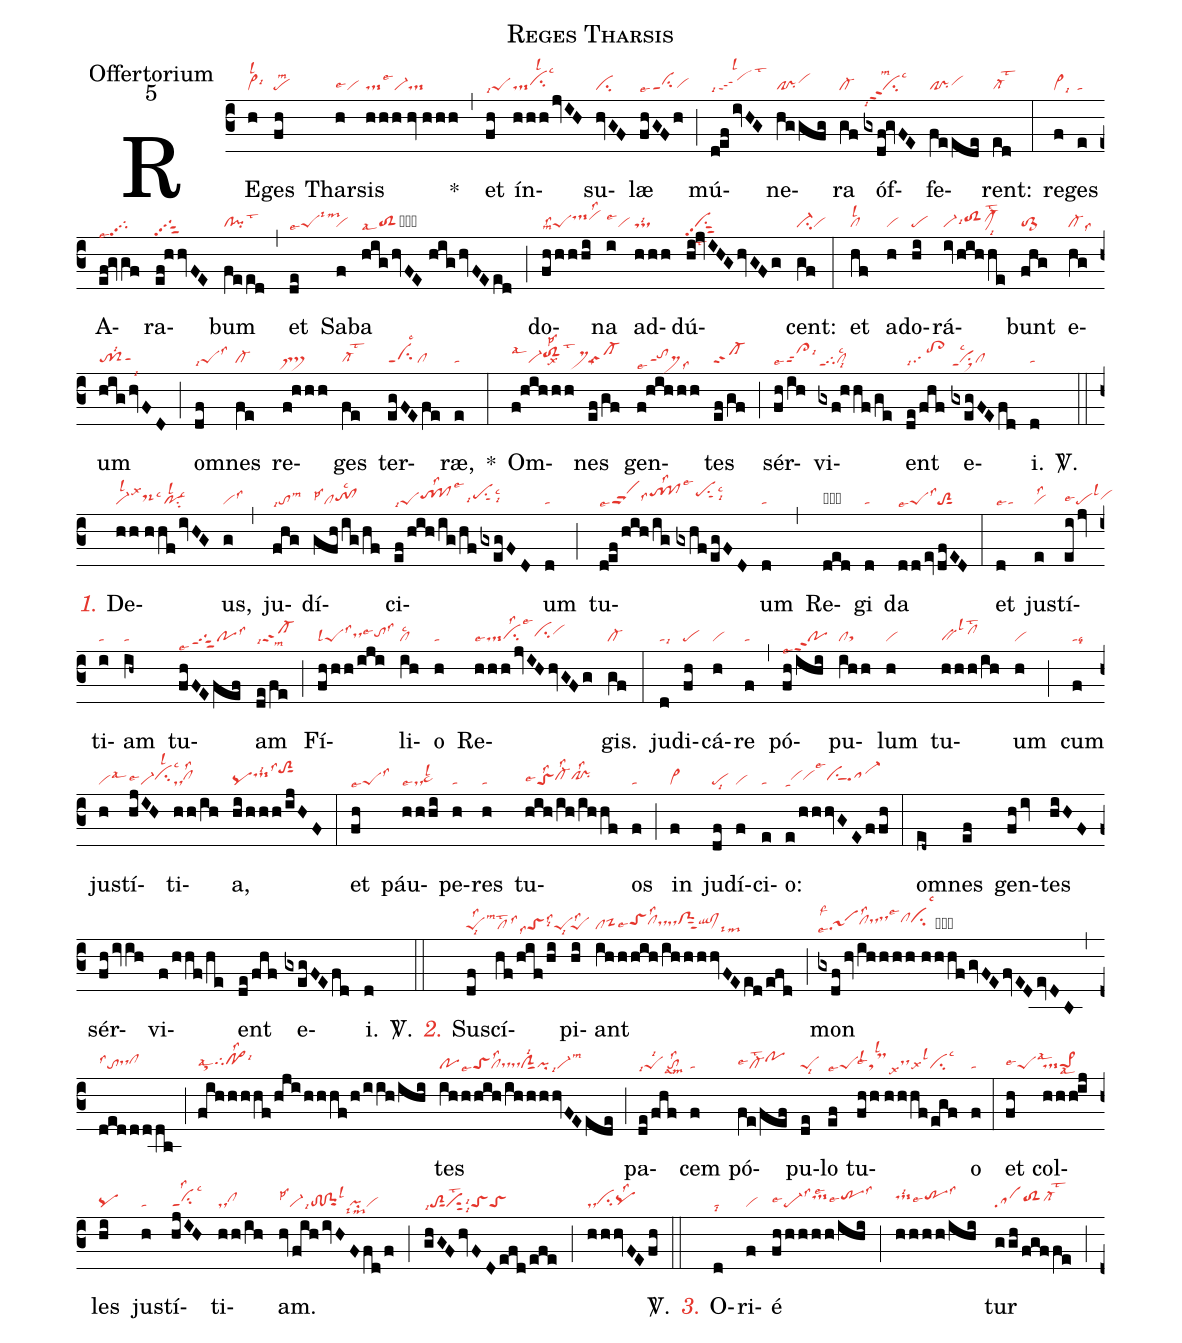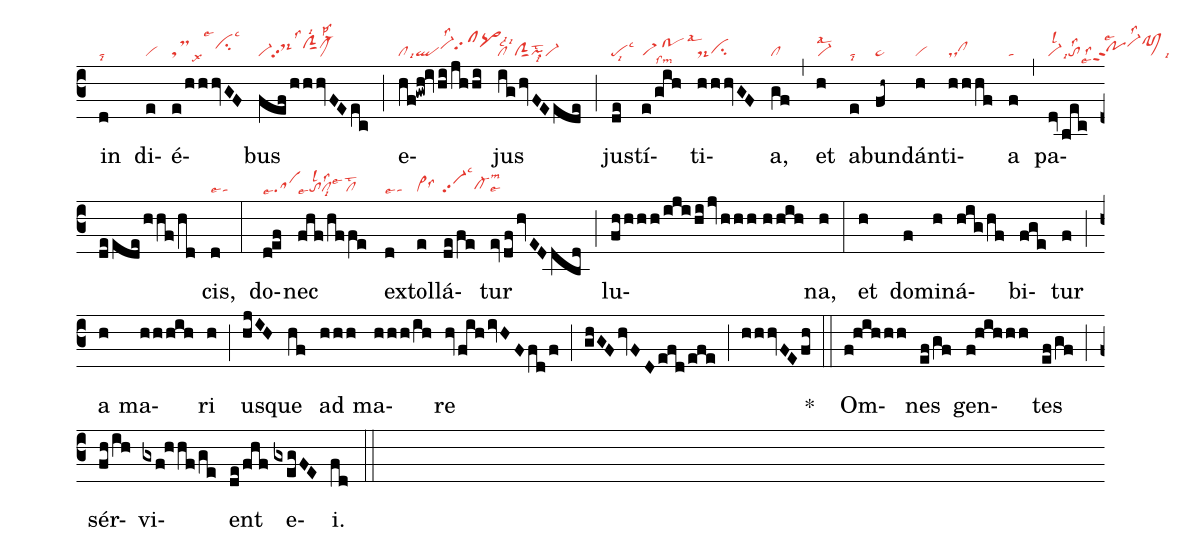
name: Reges Tharsis;
office-part: Offertorium;
mode: 5;
nabc-lines: 1;
%%
(c3)
RE(h|vi>lsl2lsi6)ges(fh|pelsm2) Thar(h|vilse4)sis(hhh//hv//hhh|ts-vi-lse1ts-) *(,)
et(fh|peSlsi7) ín(hhhjvIH|ts-cihhlsl2lsc3)su(hvGF|ci)læ(fhGFh|vippt1su2lse7vihg) (;)
mú(d!efivHG|vippt3lsi7lsl2lst3)ne(hggfg|cl!prvihi)ra(gf|cl-) óf(gxdf!gvFE|vippt2su2lsi7lsm2lsc3)fe(feede|cl!prvihh)rent:(ed|cl-lst2) (:)
re(f|vi>lsi9)ges(e|ta) A(ef!gvgf|tgpp2lse7)ra(ef!hhvFE|tgS3pp2)bum(feed|cl!pilst3) (,)
et(de|peSlse7lsim3) Sa(f|vi)ba(highvFE//highvFEed|toS2lsal7cihhlsu2toS2hhlsl1ciS1lsi2pilst2) (;)
do(fhhhhi|peSlss4lsm7ts-hivihilss2)na(i|vilse1) ad(hhh|tslsi2)dú(hi!jvIHGhvGFg|vipp2su1sut2lst8)cent:(gf|ci-vi) (:)
et(hf|cllsl2) a(h|vi)do(hi|pe)rá(ivhihhe|vi-toS2hhlsi7clM-hhlst2lsi8)bunt(fhg|to>1) e(hg|cl-lss9)um(highvFD|to!clSsut1lsi2lsi9) (;)
om(df|peSlsi7lss3)nes(fe|cl-) re(f!hhh|st>ts>)ges(fe|cl-lst2) ter(egFEfe|vippt1su2lsc3cl)ræ,(e|ta) *(:)
Om(f!hihhh|vi-lsal1toS2hhlsx8lsp2lst3ds>hhlss6)nes(ef/gf|sf-) gen(f!hihhh|tohhppt1lse7ds>lss6)tes(ef/gf|sf-) (;)
sér(fh/ih|cl>ppt2lse7lsi6)vi(//gxf!hhf/ge|tgppt1cllsc2lsi8)ent(de/fhf|to>pp2lsi7) e(gxegFEfd|vippt1su1sux1lsc2cl)i.(d|ta) <sp>V/</sp>.(::)
<i><c>1.</c></i> {De}(hh//hhf/ivHG|vi-lsl2lsx3ds-hhposu2lsc1lsl2lsc3)us,(g|vilss3) (,)
ju(fhg|tolsi7lsm3)dí(gfh/ig/hf|cllsp1tohg!clhglsc2)ci(ef/hih/ig/hf/gxegFD|peSlsi7tohh!clhh!clhhlss2lse3pehhsu1sut1lsi7lsc6lsi9)um(d|ta) (;)
tu(def/hih/ig//gxhf/egFD|scSlse7tohi!clhi!clhilss7lss2lse3pehisu1sut1lsc6lsi9)um(d|ta) (,)
Re(ded|TOsLSE7)gi(d|ta) da(ddevdfED|peSlse7lss3toS2sut1) (:)
et(d|talse4) jus(e|vilss2)tí(eijv|pelse4vihhlsl1)ti(i|ta)am(ih~|ta) tu(fhFEfef|tgS3ppt1lse7polss3)am(de/fe|sf-lsi7lsm8) (;)
Fí(fhhh/iji|peSlsl4lss3dshhtohhlse4lss3)li(ih|cllsc2)o(h|ta) Re(hhhjvIHhvGFg|ts-lse4cihglss2cihhlse1vihi)gis.(gf|cl-) (:)
ju(d|talsi9)di(fh|pe)cá(h|vi)re(f|ta) (,)
pó(fh/ihi|poppt2lse7)pu(ihh|clsthg)lum(h|vi) tu(hhh/ih|bvclhilsl1lst2)um(h|vi) (;)
cum(f|talsc3lsi9) jus(h|vilsal3)tí(hjIH|vi-lse4cihhlsl2lsc3)ti(hh/ih|dsclhhlss2)a,(hi/hhh/ijHF|pqts-hilsi2toS2hksut1lss4) (:)
et(fh|peSlse7lss3) páu(hhhi|dslse4ta>hglsl2)pe(h|ta)res(h|ta) tu(hih/ih/ihhf|toSlse4lss2cl-hhlss2clhh!prhhlss2)os(f|ta) (;)
in(f|vi>) ju(df|pelsi8)dí(f|vi)ci(e|ta)o:(e/hhhvGEffh|tahevihhvihhciShhlse1sa-hh) (:)
om(ed~)nes(ef) gen(fhiv)tes(hiHF) sér(fhivih)vi(f/h/hf/he)ent(de/fhf) e(gxegFEfd)i.(d) <sp>V/</sp>.(::)
<i><c>2.</c></i> {Sus}(df|peSlsi8lss2lsm3)cí(hf/hif/hi|cllst2lss3toSlss7lss3lsi6peSlsi8lss3)pi(hi|peS)ant(ih/h/hih/ih/hhhvFEed/efd|clstShgtoShhlse7clhhlss2dshhdshhclShhsut2qlhh!clMhhlsim9) (;)
mon(gxdfhvihhhh//hh/hf/gvFEfvEDevDB|sa1lsfr1lse7clhhlss2dshidshjclhilse1cihilsc3cihilsci3cihilsci3) (,)
(deddddb|tolss1dshhclhh) (;)
(fihhhhf/hji/hhhf/h/iih/ihi|stlsal2tghhpo>hhlss2lsi6)tes(ihh/hih/ihhhhvFEede|potoSlse7cllss2dshgdshgciGlsi2pilsi9vi-lsm3) (;)
pa(de/fhf|peSlsi7lsi2tolss2lsam8)cem(f|ta) pó(fe/fef|cl-lse4lst2pohi)pu(de|peSlsi8)lo(ef|peSlse7lsl3) tu(fhh//hhhf/egf|tsMlse4lsl2lsx9dshhlsx9cilsl1lsc3)o(f|ta) (:)
et(fh|peSlse4lsal3) col(hhhij|ts-pe>1hglsal8)les(hi|pq) jus(h|ta)tí(hjIH|vippt1su2lss2lsc3)ti(hh/ih|dsclhh)am.(hvfihivHFfd/f|vi-lsp1to!ciGlsi7lsl3pilsim8vi) (;)
(ghGFhvFDefd/efe|toS2sut1lsi7visut2lst2lsi6lsi9toStoS) (;)
(hhhvFEfh|dscihgpqhglss2) <sp>V/</sp>.(::)
<i><c>3.</c></i> {O}(d|talsi8)ri(f|vi)é(fhhhhh/ihi|pe-lse4lss3ts-hilse2trhilse7lss3) (;)
(hhhh/ihi|ts-hilsi2trhilse7lss3)tur(ggh/fgf/fe|satoS2hhcl-hhlst2) (;)
in(d|talsi8) di(e|vi)é(e/hhhvGF|tsMlsx9cihilsc3lse1)bus(fef/hhhvFEec|vi-ds-hipp2ciGhilss1lsi2clM-hilsp2) (;)
e(hf!gwh!ivhi/jh/hi|cllsi9qlvi-hilss2sfhipq>hjlsi6)jus(ighvFEede|cllsc2ciGlsi1pilst2lsi8vi-) (;)
jus(de|pelsi8lsc3)tí(e/gih|trMlssm8lsal3)ti(hhhvGF|ds-cihg)a,(gf|cl) (,)
et(h|vi-lsal2) a(e|talsi8)bun(fh~|ta>)dán(h|vi)ti(hhhf|dsclhh)a(f|ta) (,)
pa(dvbec/de/ede/hhf/hd|vi-lsl2tolsi7lss2pohhppt2lse7lss4lse2vi-hjlss2pfMhjlsi9)cis,(d|talse4) (:)
do(def|salse7)nec(fhf/hf/fe|tolse7lsl2cllss2lsi8cllse1lst2) ex(d|talse7)tol(e|vi>lss6)lá(de/fe|vi-pp2lsc3cl-hglsm3lse9)tur(evdfhvEDdbd) (;)
lu(fhhhh/ijihijvhhh//hhih)na,(h) (:)
et(h) do(f)mi(h)ná(hig/hf)bi(fge)tur(f) (;)
a(h) ma(hhhih)ri(h) (;)
us(hjIH)que(hf) ad(hhh) ma(hhh/ih)re(hvfihivHFfd/f) (;)
(ghGFhvFDefd/efe) (;)
(hhhvFEfh) *(::)
Om(f!hihhh)nes(ef/gf) gen(f!hihhh)tes(ef/gf) (;)
sér(fh/ih)vi(//gxf!hhf/ge)ent(de/fhf) e(gxegFE)i.(fd) (::)
